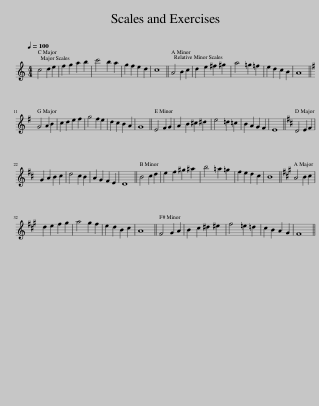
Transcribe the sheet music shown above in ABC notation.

X:1
L:1/8
Q:1/4=100
M:4/4
I:linebreak $
K:none
V:1 treble transpose="8 "
V:1
[K:C] c4 d2 e2 | f2 g2 a2 b2 | c'4 b2 a2 | g2 f2 e2 d2 | c8 || %5
 A4 B2 c2 | d2 e2 ^f2 ^g2 | a4 =g2 =f2 | e2 d2 c2 B2 | A8 ||$ %10
[K:G] G4 A2 B2 | c2 d2 e2 f2 | g4 f2 e2 | d2 c2 B2 A2 | G8 || %15
 E4 F2 G2 | A2 B2 ^c2 ^d2 | e4 =d2 =c2 | B2 A2 G2 F2 | E8 || %20
[K:D] D4 E2 F2 |$ G2 A2 B2 c2 | d4 c2 B2 | A2 G2 F2 E2 | D8 || %25
 B4 c2 d2 | e2 f2 ^g2 ^a2 | b4 =a2 =g2 | f2 e2 d2 c2 | B8 || %30
[K:A] A4 B2 c2 |$ d2 e2 f2 g2 | a4 g2 f2 | e2 d2 B2 c2 | A8 || %35
 F4 G2 A2 | B2 c2 ^d2 ^e2 | f4 =e2 =d2 | c2 B2 A2 G2 | F8 || %40
